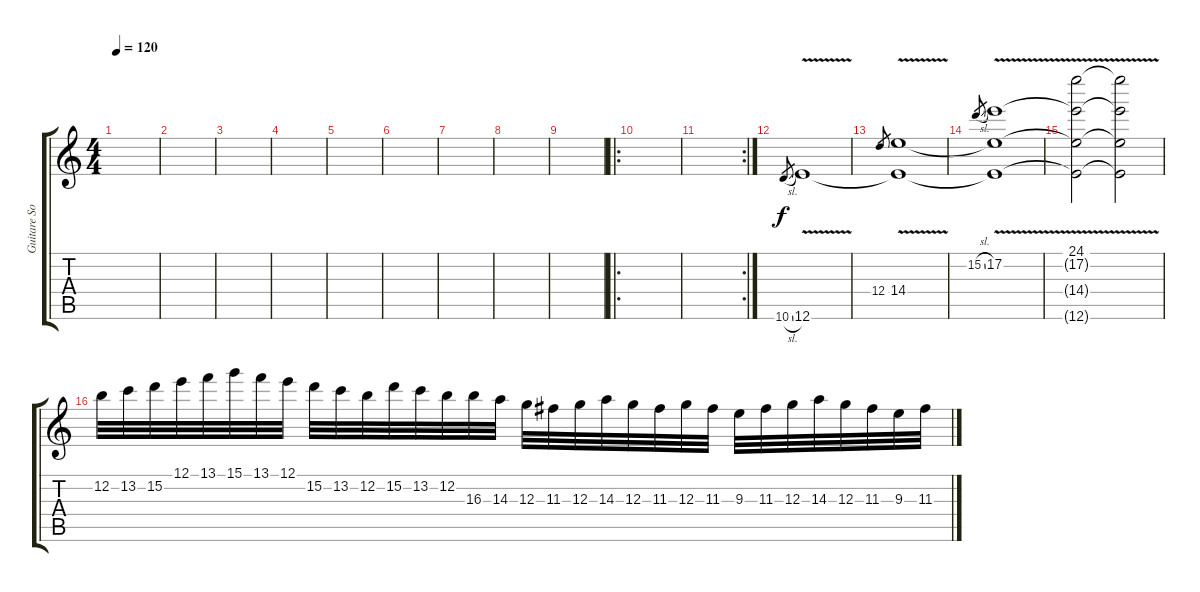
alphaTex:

\track ("Guitare Solo" "Guitare So") {instrument overdrivenguitar}
\staff {score tabs}
\tuning (E4 B3 G3 D3 A2 E2) {hide}
\ts (4 4)
\tempo 120
\clef g2
\ks c
|
|
|
|
|
|
|
|
|
\ro
|
\rc 2
|
10.6{sl}.8{gr} 12.6{v}.1{instrument overdrivenguitar} |
12.4.8{gr} (14.4{v} 12.6{v t}).1 |
15.2{sl}.8{gr} (17.2{v} 14.4{v t} 12.6{v t}).1 |
(24.1{v} 17.2{v t} 14.4{v t} 12.6{v t}).2 (24.1{v t} 17.2{v t} 14.4{v t} 12.6{v t}).2 |
12.2.32 13.2.32 15.2.32 12.1.32 13.1.32 15.1.32 13.1.32 12.1.32 15.2.32 13.2.32 12.2.32 15.2.32 13.2.32 12.2.32 16.3.32 14.3.32 12.3.32 11.3.32 12.3.32 14.3.32 12.3.32 11.3.32 12.3.32 11.3.32 9.3.32 11.3.32 12.3.32 14.3.32 12.3.32 11.3.32 9.3.32 11.3.32
